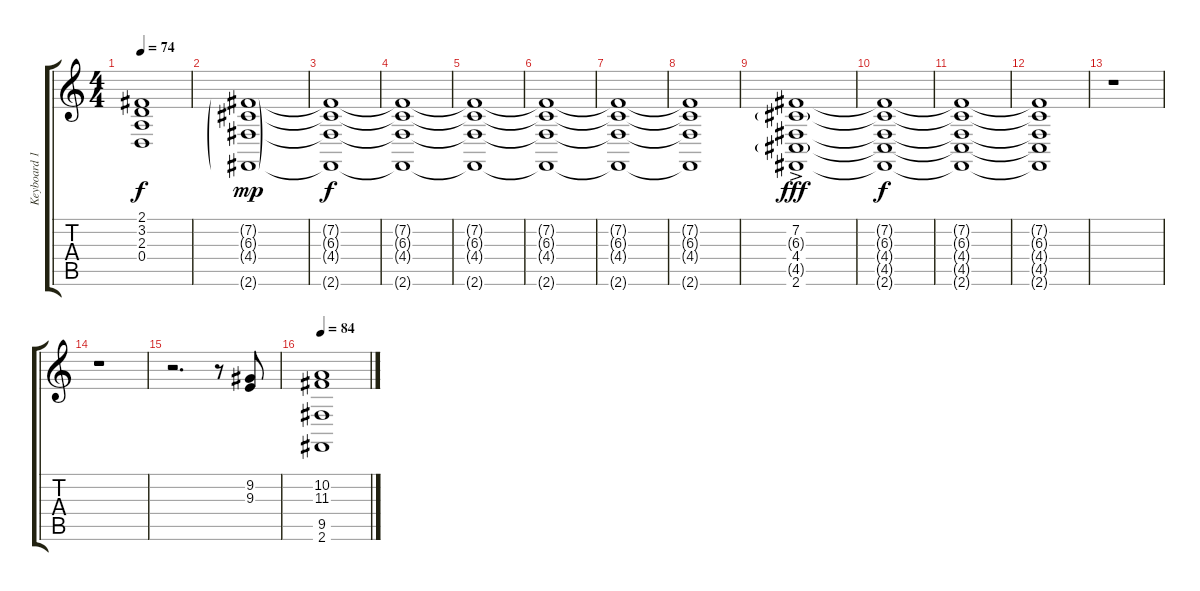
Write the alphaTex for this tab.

\track ("Keyboard 1" "Keyboard 1") {instrument pad2warm}
\staff {score tabs}
\tuning (E4 B3 G3 D3 A2 E2) {hide}
\ts (4 4)
\tempo 74
\clef g2
\ks c
(2.1{t} 3.2{t} 2.3{t} 0.4{t}).1{dy f} |
(7.2{g} 6.3{g} 4.4{g} 2.6{g}).1{dy mp} |
(7.2{t} 6.3{t} 4.4{t} 2.6{t}).1{dy f} |
(7.2{t} 6.3{t} 4.4{t} 2.6{t}).1 |
(7.2{t} 6.3{t} 4.4{t} 2.6{t}).1 |
(7.2{t} 6.3{t} 4.4{t} 2.6{t}).1 |
(7.2{t} 6.3{t} 4.4{t} 2.6{t}).1 |
(7.2{t} 6.3{t} 4.4{t} 2.6{t}).1 |
(7.2{ac} 6.3{g ac} 4.4{ac} 4.5{g ac} 2.6{ac}).1{dy fff volume 1} |
(7.2{t} 6.3{t} 4.4{t} 4.5{t} 2.6{t}).1{dy f} |
(7.2{t} 6.3{t} 4.4{t} 4.5{t} 2.6{t}).1 |
(7.2{t} 6.3{t} 4.4{t} 4.5{t} 2.6{t}).1 |
r.1 |
r.1 |
r.2{d} r.8 (9.2 9.3).8{volume 9} |
\tempo 84
(10.2 11.3 9.5 2.6).1
